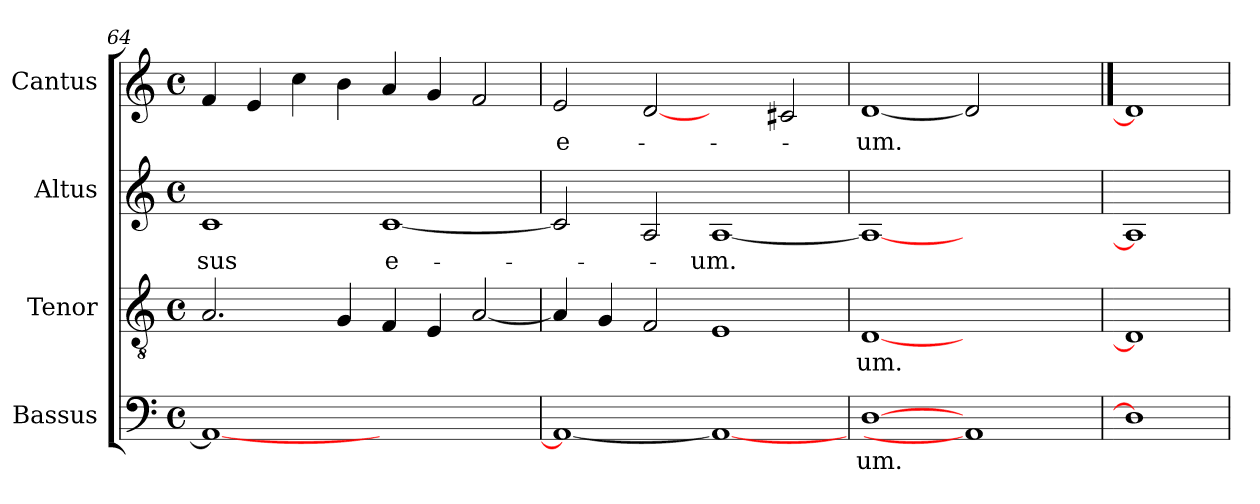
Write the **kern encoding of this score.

**kern	**text	**kern	**text	**kern	**text	**kern	**text
*part4	*part4	*part3	*part3	*part2	*part2	*part1	*part1
*staff4	*staff4	*staff3	*staff3	*staff2	*staff2	*staff1	*staff1
*I"Bassus	*	*I"Tenor	*	*I"Altus	*	*I"Cantus	*
*clefF4	*	*clefGv2	*	*clefG2	*	*clefG2	*
*	*	*k[]	*	*	*	*	*
*	*	*C:	*	*	*	*	*
*M4/4	*	*M4/4	*	*M4/4	*	*M4/4	*
*met(c)	*	*met(c)	*	*met(c)	*	*met(c)	*
=64	=64	=64	=64	=64	=64	=64	=64
!	!	!	!	!	!LO:LY:b:cj	!	!
1AA_<	.	2.A/	.	1c	-sus	4f/	.
.	.	.	.	.	.	4e/	.
.	.	.	.	.	.	4cc\	.
.	.	4G/	.	.	.	4b\	.
!	!	!	!	!	!LO:LY:b:rj	!	!
1ryy	.	4F/	.	[<1c	e-	4a/	.
.	.	4E/	.	.	.	4g/	.
.	.	[<2A/	.	.	.	2f/	.
=65	=65	=65	=65	=65	=65	=65	=65
!	!	!	!	!	!	!	!LO:LY:b:cj
1AA_	.	4A/]	.	2c/]	.	2e/	e-
.	.	4G/	.	.	.	.	.
.	.	2F/	.	2A/	.	[2d	.
!	!	!	!	!	!LO:LY:b	!	!
1AA_	.	1E	.	[<1A	-um.	2ryy	.
.	.	.	.	.	.	2c#X/	.
=66	=66	=66	=66	=66	=66	=66	=66
!	!LO:LY:b:cj	!	!LO:LY:b:cj	!	!	!	!LO:LY:b:cj
[1D	-um.	[1D	um.	1A_	.	[1d	-um.
1AA]	.	1ryy	.	1ryy	.	2d]	.
.	.	.	.	.	.	2ryy	.
=67	==67	=67	==67	=67	==67	==67	==67
1D]	.	1D]	.	1A]	.	1d]	.
=	=	=	=	=	=	=	=
*-	*-	*-	*-	*-	*-	*-	*-
